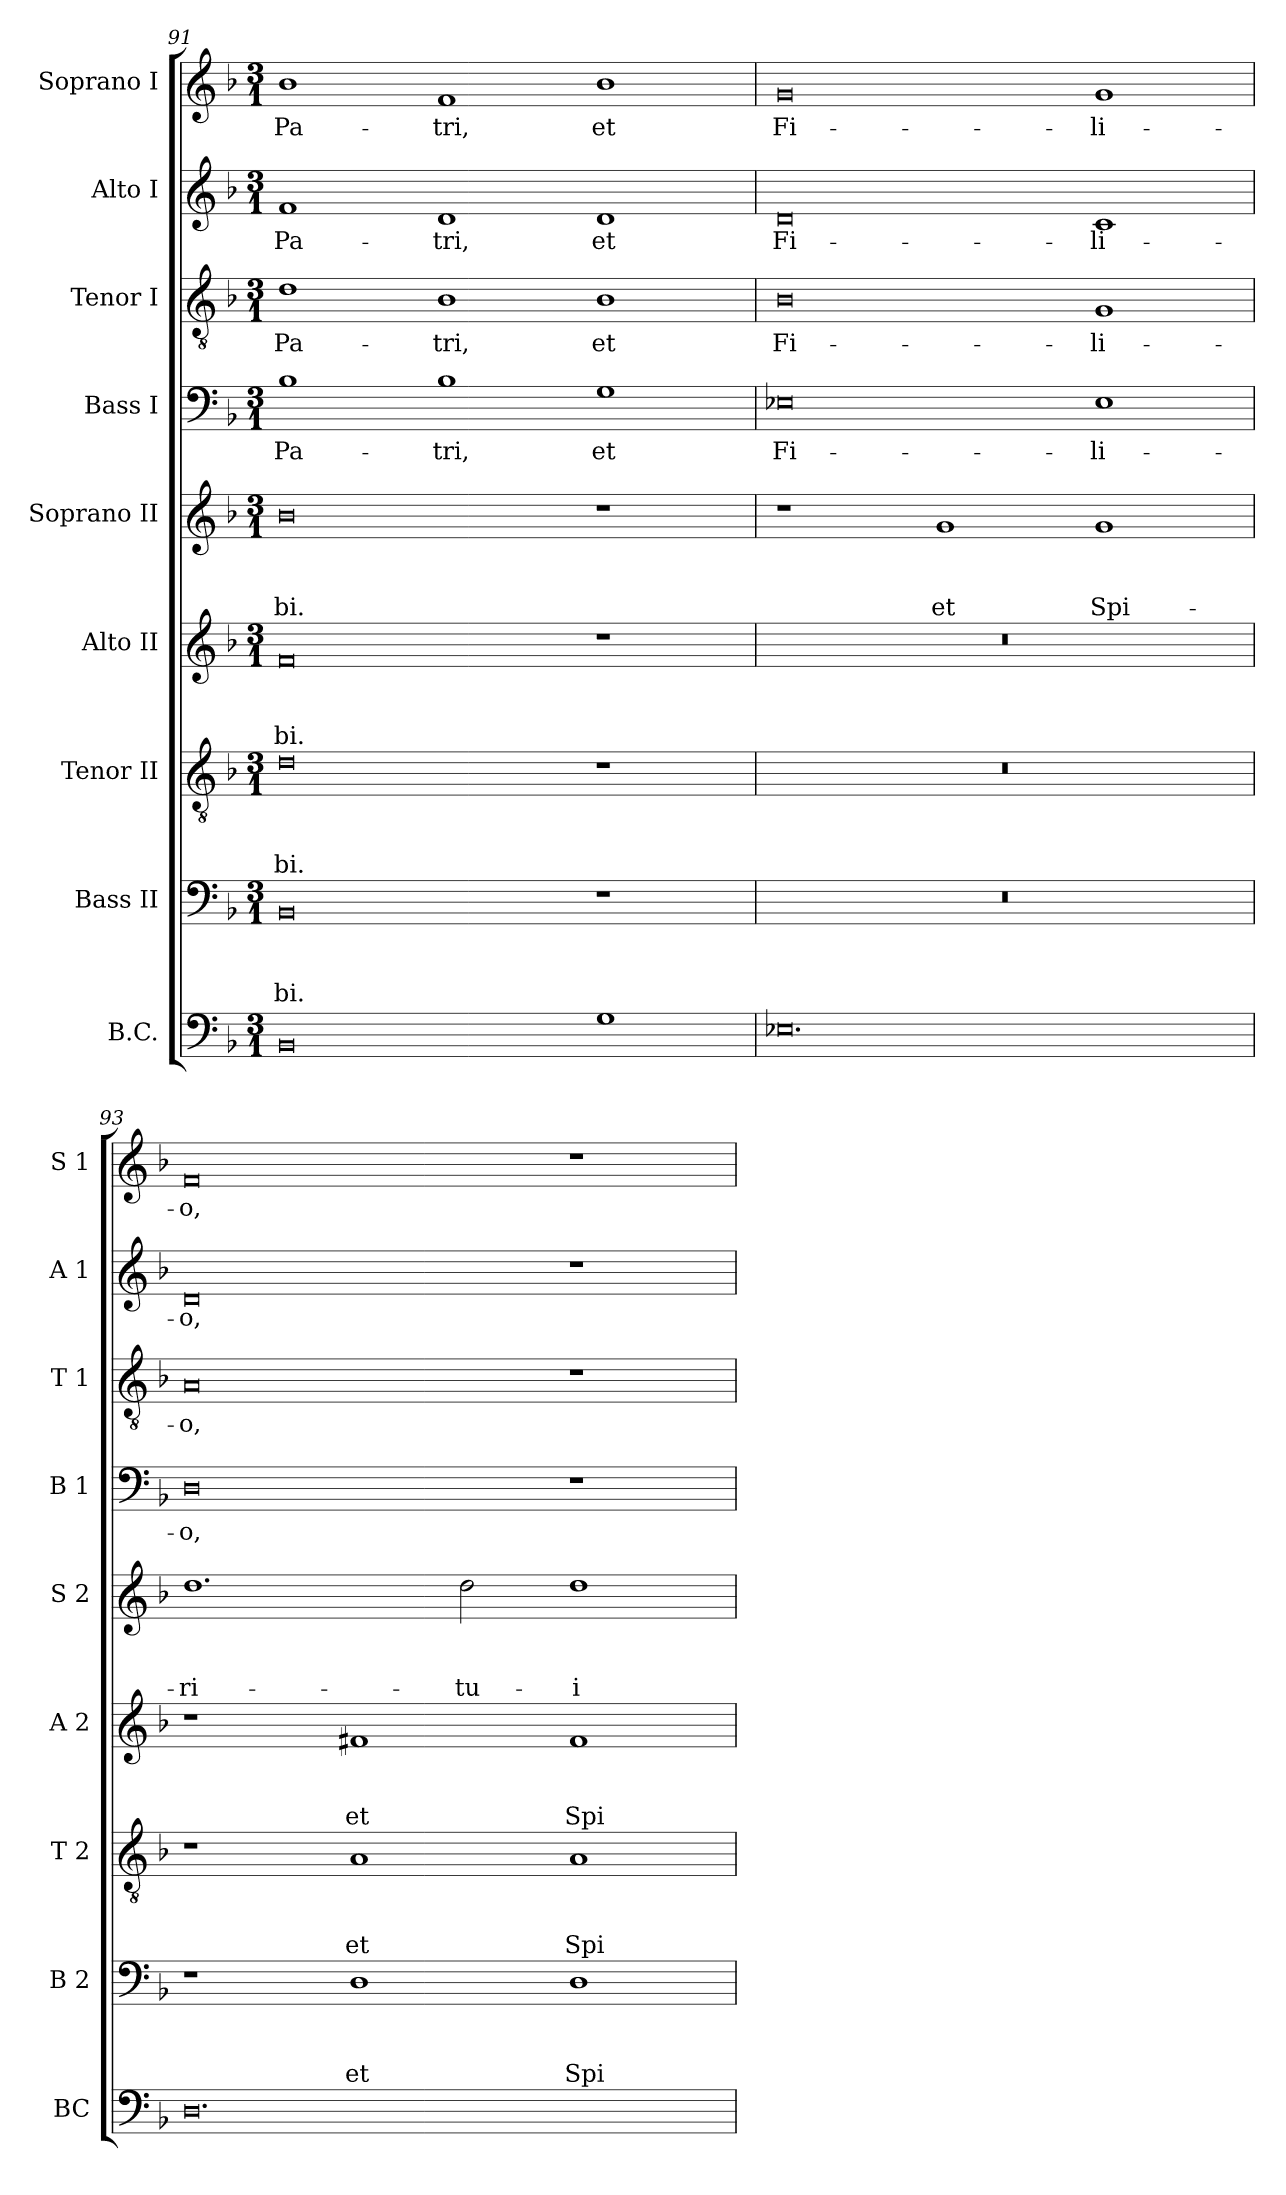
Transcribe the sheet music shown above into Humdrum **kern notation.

**kern	**kern	**text	**text	**text	**kern	**text	**text	**text	**kern	**text	**text	**text	**kern	**text	**text	**text	**kern	**text	**kern	**text	**kern	**text	**kern	**text
*part9	*part8	*part8	*part8	*part8	*part7	*part7	*part7	*part7	*part6	*part6	*part6	*part6	*part5	*part5	*part5	*part5	*part4	*part4	*part3	*part3	*part2	*part2	*part1	*part1
*staff9	*staff8	*staff8	*staff8	*staff8	*staff7	*staff7	*staff7	*staff7	*staff6	*staff6	*staff6	*staff6	*staff5	*staff5	*staff5	*staff5	*staff4	*staff4	*staff3	*staff3	*staff2	*staff2	*staff1	*staff1
*I"B.C.	*I"Bass II	*	*	*	*I"Tenor II	*	*	*	*I"Alto II	*	*	*	*I"Soprano II	*	*	*	*I"Bass I	*	*I"Tenor I	*	*I"Alto I	*	*I"Soprano I	*
*I'BC	*I'B 2	*	*	*	*I'T 2	*	*	*	*I'A 2	*	*	*	*I'S 2	*	*	*	*I'B 1	*	*I'T 1	*	*I'A 1	*	*I'S 1	*
!!LO:PB:g=z
*clefF4	*clefF4	*	*	*	*clefGv2	*	*	*	*clefG2	*	*	*	*clefG2	*	*	*	*clefF4	*	*clefGv2	*	*clefG2	*	*clefG2	*
*k[b-]	*k[b-]	*	*	*	*k[b-]	*	*	*	*k[b-]	*	*	*	*k[b-]	*	*	*	*k[b-]	*	*k[b-]	*	*k[b-]	*	*k[b-]	*
*F:	*F:	*	*	*	*F:	*	*	*	*F:	*	*	*	*F:	*	*	*	*F:	*	*F:	*	*F:	*	*F:	*
*M3/1	*M3/1	*	*	*	*M3/1	*	*	*	*M3/1	*	*	*	*M3/1	*	*	*	*M3/1	*	*M3/1	*	*M3/1	*	*M3/1	*
=91	=91	=91	=91	=91	=91	=91	=91	=91	=91	=91	=91	=91	=91	=91	=91	=91	=91	=91	=91	=91	=91	=91	=91	=91
!	!	!	!	!LO:LY:b	!	!	!	!LO:LY:b	!	!	!	!LO:LY:b	!	!	!	!LO:LY:b	!	!LO:LY:b	!	!LO:LY:b	!	!LO:LY:b	!	!LO:LY:b
0BB-	0BB-	.	.	-bi.	0d	.	.	-bi.	0f	.	.	-bi.	0b-	.	.	-bi.	1B-	Pa-	1d	Pa-	1f	Pa-	1b-	Pa-
!	!	!	!	!	!	!	!	!	!	!	!	!	!	!	!	!	!	!LO:LY:b	!	!LO:LY:b	!	!LO:LY:b	!	!LO:LY:b
.	.	.	.	.	.	.	.	.	.	.	.	.	.	.	.	.	1B-	-tri,	1B-	-tri,	1d	-tri,	1f	-tri,
!	!	!	!	!	!	!	!	!	!	!	!	!	!	!	!	!	!	!LO:LY:b	!	!LO:LY:b	!	!LO:LY:b	!	!LO:LY:b
1G	1r	.	.	.	1r	.	.	.	1r	.	.	.	1r	.	.	.	1G	et	1B-	et	1d	et	1b-	et
=92	=92	=92	=92	=92	=92	=92	=92	=92	=92	=92	=92	=92	=92	=92	=92	=92	=92	=92	=92	=92	=92	=92	=92	=92
!	!	!	!	!	!	!	!	!	!	!	!	!	!	!	!	!	!	!LO:LY:b	!	!LO:LY:b	!	!LO:LY:b	!	!LO:LY:b
0.E-X	0.r	.	.	.	0.r	.	.	.	0.r	.	.	.	1r	.	.	.	0E-X	Fi-	0B-	Fi-	0d	Fi-	0g	Fi-
!	!	!	!	!	!	!	!	!	!	!	!	!	!	!	!	!LO:LY:b	!	!	!	!	!	!	!	!
.	.	.	.	.	.	.	.	.	.	.	.	.	1g	.	.	et	.	.	.	.	.	.	.	.
!	!	!	!	!	!	!	!	!	!	!	!	!	!	!	!	!LO:LY:b	!	!LO:LY:b	!	!LO:LY:b	!	!LO:LY:b	!	!LO:LY:b
.	.	.	.	.	.	.	.	.	.	.	.	.	1g	.	.	Spi-	1E-	-li-	1G	-li-	1c	-li-	1g	-li-
=93	=93	=93	=93	=93	=93	=93	=93	=93	=93	=93	=93	=93	=93	=93	=93	=93	=93	=93	=93	=93	=93	=93	=93	=93
!	!	!	!	!	!	!	!	!	!	!	!	!	!	!	!	!LO:LY:b	!	!LO:LY:b	!	!LO:LY:b	!	!LO:LY:b	!	!LO:LY:b
0.D	1r	.	.	.	1r	.	.	.	1r	.	.	.	1.dd	.	.	-ri-	0D	-o,	0A	-o,	0d	-o,	0f	-o,
!	!	!	!	!LO:LY:b	!	!	!	!LO:LY:b	!	!	!	!LO:LY:b	!	!	!	!	!	!	!	!	!	!	!	!
.	1D	.	.	et	1A	.	.	et	1f#X	.	.	et	.	.	.	.	.	.	.	.	.	.	.	.
!	!	!	!	!	!	!	!	!	!	!	!	!	!	!	!	!LO:LY:b	!	!	!	!	!	!	!	!
.	.	.	.	.	.	.	.	.	.	.	.	.	2dd\	.	.	-tu-	.	.	.	.	.	.	.	.
!	!	!	!	!LO:LY:b	!	!	!	!LO:LY:b	!	!	!	!LO:LY:b	!	!	!	!LO:LY:b	!	!	!	!	!	!	!	!
.	1D	.	.	Spi-	1A	.	.	Spi-	1f#	.	.	Spi-	1dd	.	.	-i	1r	.	1r	.	1r	.	1r	.
=	=	=	=	=	=	=	=	=	=	=	=	=	=	=	=	=	=	=	=	=	=	=	=	=
*-	*-	*-	*-	*-	*-	*-	*-	*-	*-	*-	*-	*-	*-	*-	*-	*-	*-	*-	*-	*-	*-	*-	*-	*-
